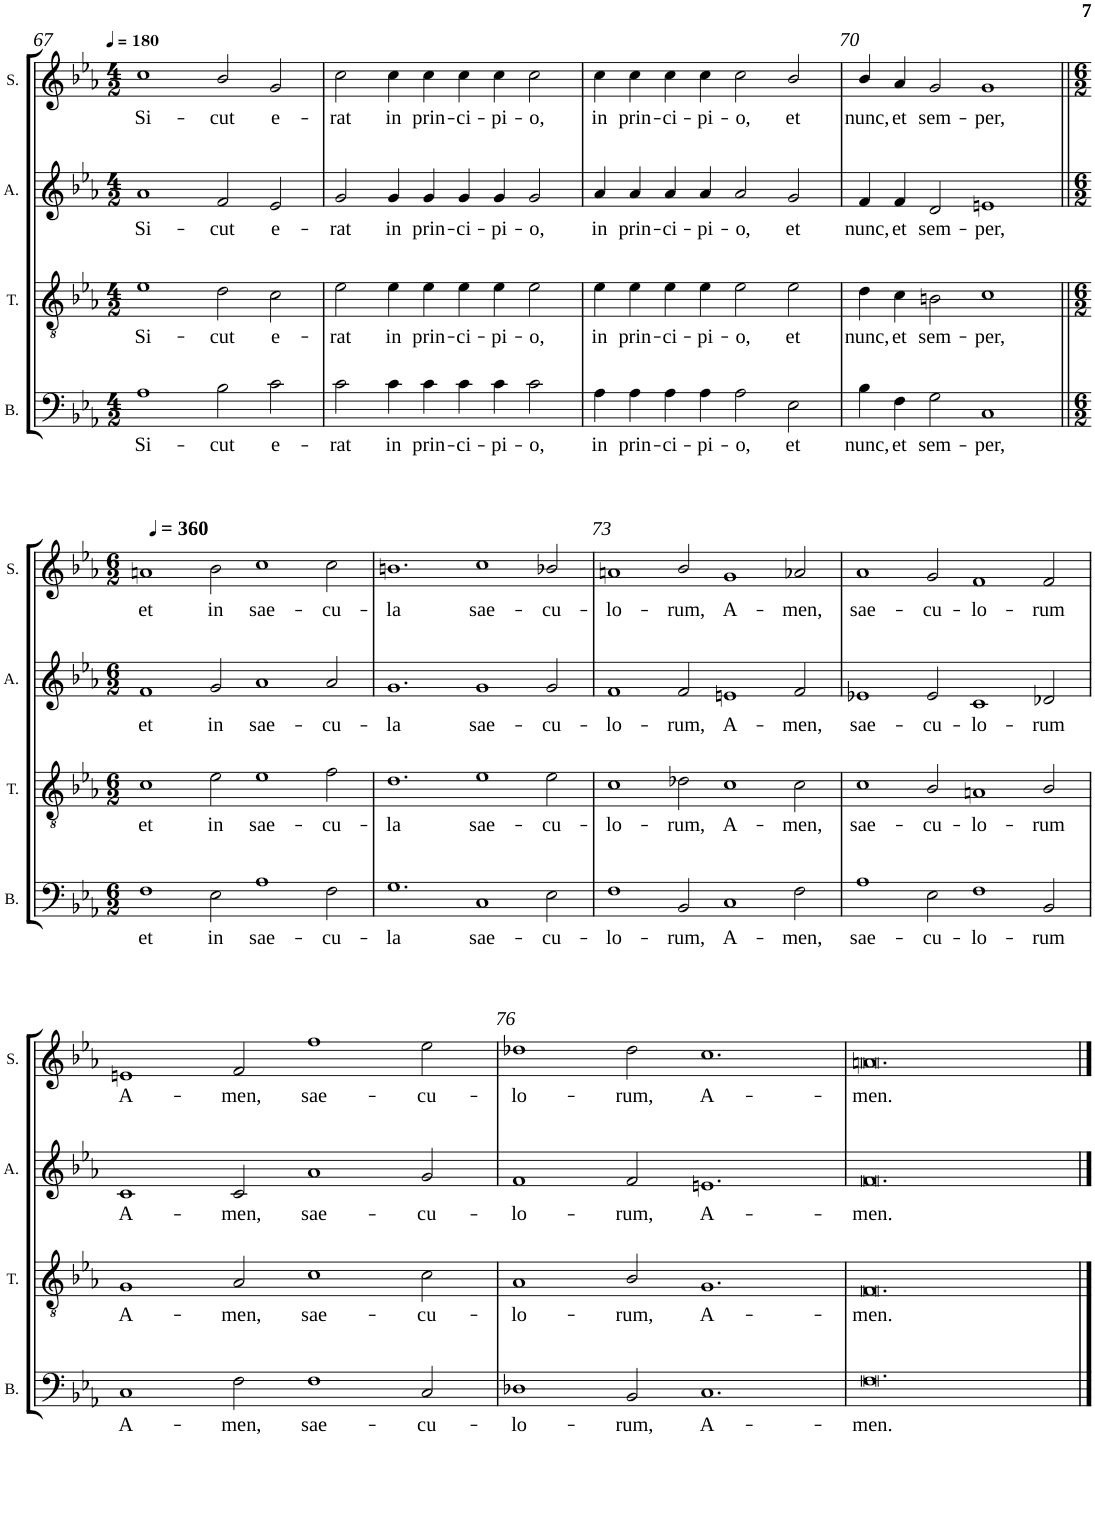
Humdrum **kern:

**kern	**text	**kern	**text	**kern	**text	**kern	**text
*part4	*part4	*part3	*part3	*part2	*part2	*part1	*part1
*staff4	*staff4	*staff3	*staff3	*staff2	*staff2	*staff1	*staff1
*I"Bass	*	*I"Tenor	*	*I"Alto	*	*I"Soprano	*
*I'B.	*	*I'T.	*	*I'A.	*	*I'S.	*
!!LO:PB:g=z
*clefF4	*	*clefGv2	*	*clefG2	*	*clefG2	*
*k[b-e-a-]	*	*k[b-e-a-]	*	*k[b-e-a-]	*	*k[b-e-a-]	*
*M4/2	*	*M4/2	*	*M4/2	*	*M4/2	*
*MM180	*	*MM180	*	*MM180	*	*MM180	*
=67	=67	=67	=67	=67	=67	=67	=67
!	!LO:LY:b	!	!LO:LY:b	!	!LO:LY:b	!	!LO:LY:b
1A-	Si-	1e-	Si-	1a-	Si-	1cc	Si-
!	!LO:LY:b	!	!LO:LY:b	!	!LO:LY:b	!	!LO:LY:b
2B-\	-cut	2d\	-cut	2f/	-cut	2b-/	-cut
!	!LO:LY:b	!	!LO:LY:b	!	!LO:LY:b	!	!LO:LY:b
2c\	e-	2c\	e-	2e-/	e-	2g/	e-
=68	=68	=68	=68	=68	=68	=68	=68
!	!LO:LY:b	!	!LO:LY:b	!	!LO:LY:b	!	!LO:LY:b
2c\	-rat	2e-\	-rat	2g/	-rat	2cc\	-rat
!	!LO:LY:b	!	!LO:LY:b	!	!LO:LY:b	!	!LO:LY:b
4c\	in	4e-\	in	4g/	in	4cc\	in
!	!LO:LY:b	!	!LO:LY:b	!	!LO:LY:b	!	!LO:LY:b
4c\	prin-	4e-\	prin-	4g/	prin-	4cc\	prin-
!	!LO:LY:b	!	!LO:LY:b	!	!LO:LY:b	!	!LO:LY:b
4c\	-ci-	4e-\	-ci-	4g/	-ci-	4cc\	-ci-
!	!LO:LY:b	!	!LO:LY:b	!	!LO:LY:b	!	!LO:LY:b
4c\	-pi-	4e-\	-pi-	4g/	-pi-	4cc\	-pi-
!	!LO:LY:b	!	!LO:LY:b	!	!LO:LY:b	!	!LO:LY:b
2c\	-o,	2e-\	-o,	2g/	-o,	2cc\	-o,
=69	=69	=69	=69	=69	=69	=69	=69
!	!LO:LY:b	!	!LO:LY:b	!	!LO:LY:b	!	!LO:LY:b
4A-\	in	4e-\	in	4a-/	in	4cc\	in
!	!LO:LY:b	!	!LO:LY:b	!	!LO:LY:b	!	!LO:LY:b
4A-\	prin-	4e-\	prin-	4a-/	prin-	4cc\	prin-
!	!LO:LY:b	!	!LO:LY:b	!	!LO:LY:b	!	!LO:LY:b
4A-\	-ci-	4e-\	-ci-	4a-/	-ci-	4cc\	-ci-
!	!LO:LY:b	!	!LO:LY:b	!	!LO:LY:b	!	!LO:LY:b
4A-\	-pi-	4e-\	-pi-	4a-/	-pi-	4cc\	-pi-
!	!LO:LY:b	!	!LO:LY:b	!	!LO:LY:b	!	!LO:LY:b
2A-\	-o,	2e-\	-o,	2a-/	-o,	2cc\	-o,
!	!LO:LY:b	!	!LO:LY:b	!	!LO:LY:b	!	!LO:LY:b
2E-\	et	2e-\	et	2g/	et	2b-/	et
=70	=70	=70	=70	=70	=70	=70	=70
!	!LO:LY:b	!	!LO:LY:b	!	!LO:LY:b	!	!LO:LY:b
4B-\	nunc,	4d\	nunc,	4f/	nunc,	4b-/	nunc,
!	!LO:LY:b	!	!LO:LY:b	!	!LO:LY:b	!	!LO:LY:b
4F\	et	4c\	et	4f/	et	4a-/	et
!	!LO:LY:b	!	!LO:LY:b	!	!LO:LY:b	!	!LO:LY:b
2G\	sem-	2Bn\	sem-	2d/	sem-	2g/	sem-
!	!LO:LY:b	!	!LO:LY:b	!	!LO:LY:b	!	!LO:LY:b
1C	-per,	1c	-per,	1en	-per,	1g	-per,
!!LO:LB:g=z
=71||	=71||	=71||	=71||	=71||	=71||	=71||	=71||
*M6/2	*	*M6/2	*	*M6/2	*	*M6/2	*
*	*	*	*	*	*	*MM360	*
!	!LO:LY:b	!	!LO:LY:b	!	!LO:LY:b	!	!LO:LY:b
1F	et	1c	et	1f	et	1an	et
!	!LO:LY:b	!	!LO:LY:b	!	!LO:LY:b	!	!LO:LY:b
2E-\	in	2e-\	in	2g/	in	2b-\	in
!	!LO:LY:b	!	!LO:LY:b	!	!LO:LY:b	!	!LO:LY:b
1A-	sae-	1e-	sae-	1a-	sae-	1cc	sae-
!	!LO:LY:b	!	!LO:LY:b	!	!LO:LY:b	!	!LO:LY:b
2F\	-cu-	2f\	-cu-	2a-/	-cu-	2cc\	-cu-
=72	=72	=72	=72	=72	=72	=72	=72
!	!LO:LY:b	!	!LO:LY:b	!	!LO:LY:b	!	!LO:LY:b
1.G	-la	1.d	-la	1.g	-la	1.bn	-la
!	!LO:LY:b	!	!LO:LY:b	!	!LO:LY:b	!	!LO:LY:b
1C	sae-	1e-	sae-	1g	sae-	1cc	sae-
!	!LO:LY:b	!	!LO:LY:b	!	!LO:LY:b	!	!LO:LY:b
2E-\	-cu-	2e-\	-cu-	2g/	-cu-	2b-X/	-cu-
=73	=73	=73	=73	=73	=73	=73	=73
!	!LO:LY:b	!	!LO:LY:b	!	!LO:LY:b	!	!LO:LY:b
1F	-lo-	1c	-lo-	1f	-lo-	1an	-lo-
!	!LO:LY:b	!	!LO:LY:b	!	!LO:LY:b	!	!LO:LY:b
2BB-/	-rum,	2d-X\	-rum,	2f/	-rum,	2b-/	-rum,
!	!LO:LY:b	!	!LO:LY:b	!	!LO:LY:b	!	!LO:LY:b
1C	A-	1c	A-	1en	A-	1g	A-
!	!LO:LY:b	!	!LO:LY:b	!	!LO:LY:b	!	!LO:LY:b
2F\	-men,	2c\	-men,	2f/	-men,	2a-X/	-men,
=74	=74	=74	=74	=74	=74	=74	=74
!	!LO:LY:b	!	!LO:LY:b	!	!LO:LY:b	!	!LO:LY:b
1A-	sae-	1c	sae-	1e-X	sae-	1a-	sae-
!	!LO:LY:b	!	!LO:LY:b	!	!LO:LY:b	!	!LO:LY:b
2E-\	-cu-	2B-/	-cu-	2e-/	-cu-	2g/	-cu-
!	!LO:LY:b	!	!LO:LY:b	!	!LO:LY:b	!	!LO:LY:b
1F	-lo-	1An	-lo-	1c	-lo-	1f	-lo-
!	!LO:LY:b	!	!LO:LY:b	!	!LO:LY:b	!	!LO:LY:b
2BB-/	-rum	2B-/	-rum	2d-X/	-rum	2f/	-rum
!!LO:LB:g=z
=75	=75	=75	=75	=75	=75	=75	=75
!	!LO:LY:b	!	!LO:LY:b	!	!LO:LY:b	!	!LO:LY:b
1C	A-	1G	A-	1c	A-	1en	A-
!	!LO:LY:b	!	!LO:LY:b	!	!LO:LY:b	!	!LO:LY:b
2F\	-men,	2A-/	-men,	2c/	-men,	2f/	-men,
!	!LO:LY:b	!	!LO:LY:b	!	!LO:LY:b	!	!LO:LY:b
1F	sae-	1c	sae-	1a-	sae-	1ff	sae-
!	!LO:LY:b	!	!LO:LY:b	!	!LO:LY:b	!	!LO:LY:b
2C/	-cu-	2c\	-cu-	2g/	-cu-	2ee-\	-cu-
=76	=76	=76	=76	=76	=76	=76	=76
!	!LO:LY:b	!	!LO:LY:b	!	!LO:LY:b	!	!LO:LY:b
1D-X	-lo-	1A-	-lo-	1f	-lo-	1dd-X	-lo-
!	!LO:LY:b	!	!LO:LY:b	!	!LO:LY:b	!	!LO:LY:b
2BB-/	-rum,	2B-/	-rum,	2f/	-rum,	2dd-\	-rum,
!	!LO:LY:b	!	!LO:LY:b	!	!LO:LY:b	!	!LO:LY:b
1.C	A-	1.G	A-	1.en	A-	1.cc	A-
=77	=77	=77	=77	=77	=77	=77	=77
!	!LO:LY:b	!	!LO:LY:b	!	!LO:LY:b	!	!LO:LY:b
0.F	-men.	0.F	-men.	0.f	-men.	0.an	-men.
==	==	==	==	==	==	==	==
*-	*-	*-	*-	*-	*-	*-	*-
